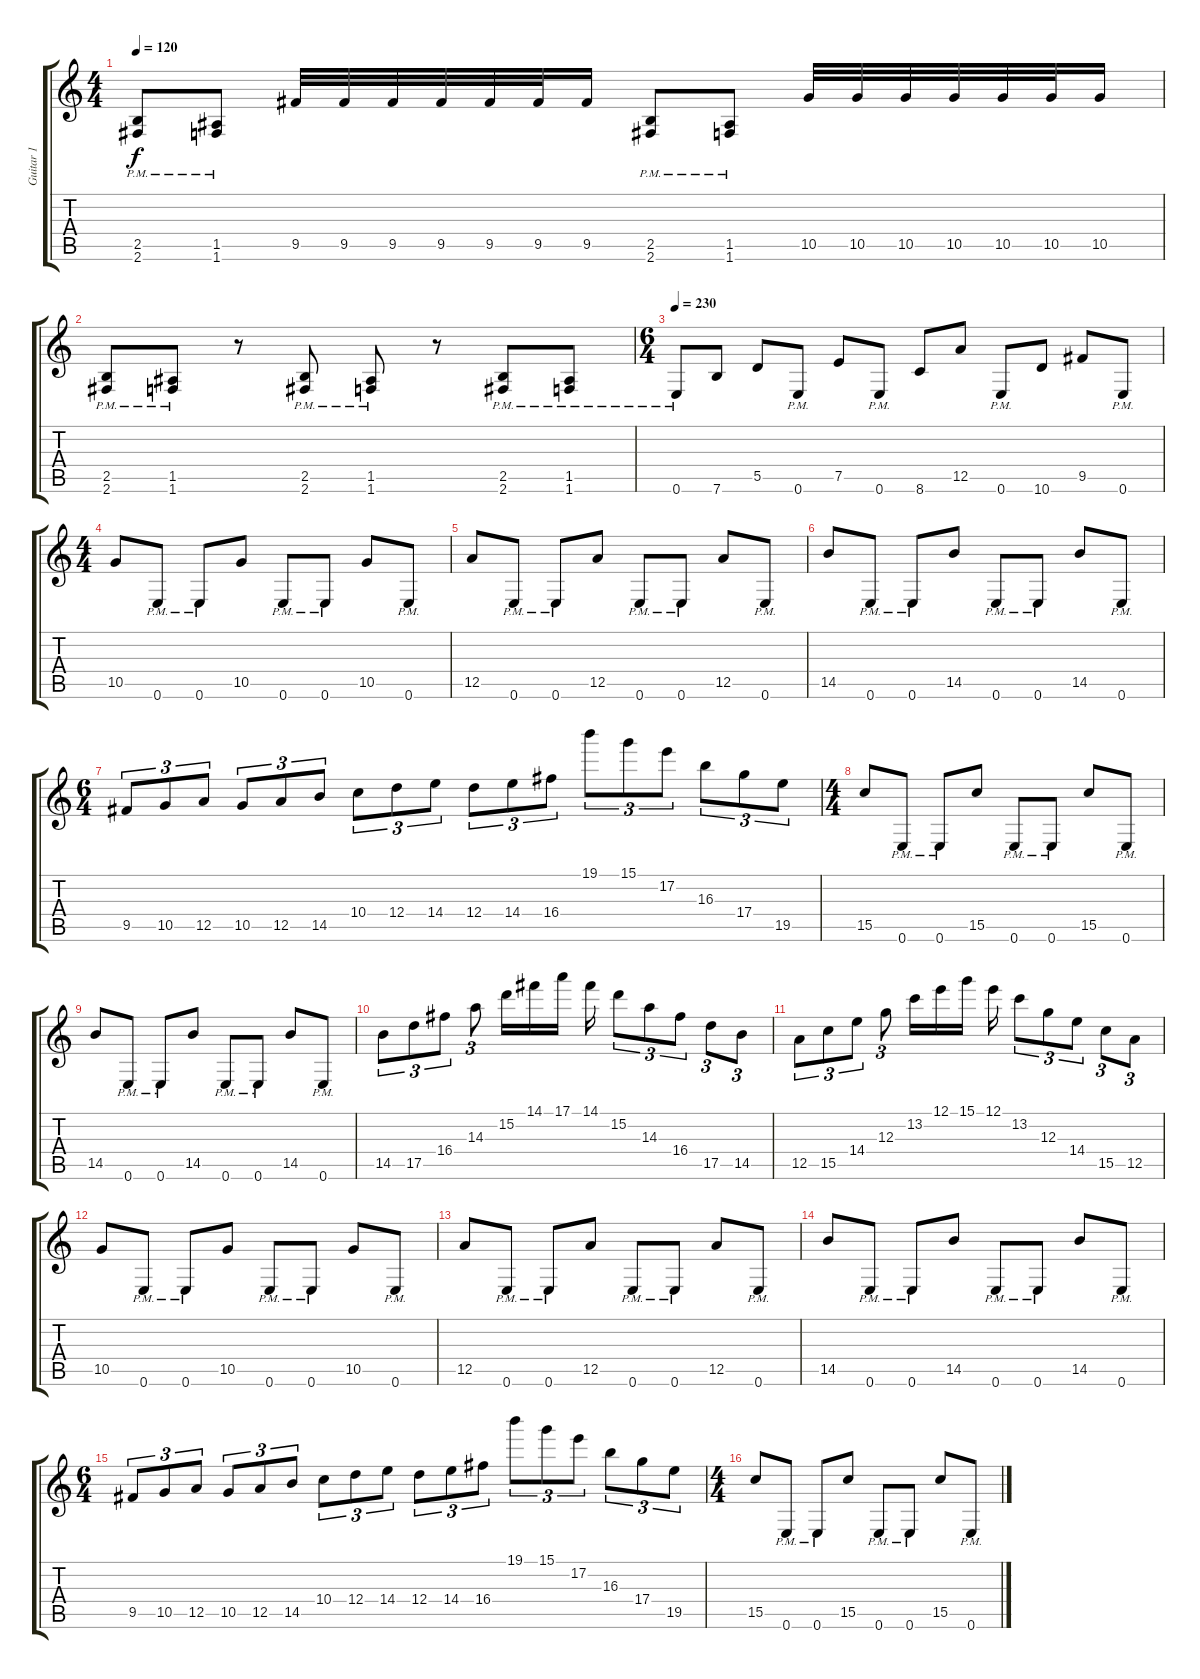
\track ("Guitar 1" "Guitar 1") {instrument distortionguitar}
\staff {score tabs}
\tuning (E4 B3 G3 D3 A2 E2) {hide}
\ts (4 4)
\tempo 120
\clef g2
\ks c
(2.5{pm} 2.6{pm}).8{dy f} (1.5{pm} 1.6{pm}).8 9.5.32 9.5.32 9.5.32 9.5.32 9.5.32 9.5.32 9.5.16 (2.5{pm} 2.6{pm}).8 (1.5{pm} 1.6{pm}).8 10.5.32 10.5.32 10.5.32 10.5.32 10.5.32 10.5.32 10.5.16 |
(2.5{pm} 2.6{pm}).8 (1.5{pm} 1.6{pm}).8 r.8 (2.5{pm} 2.6{pm}).8 (1.5{pm} 1.6{pm}).8 r.8 (2.5{pm} 2.6{pm}).8 (1.5{pm} 1.6{pm}).8 |
\ts (6 4)
\tempo 230
0.6{pm}.8 7.6.8 5.5.8 0.6{pm}.8 7.5.8 0.6{pm}.8 8.6.8 12.5.8 0.6{pm}.8 10.6.8 9.5.8 0.6{pm}.8 |
\ts (4 4)
10.5.8 0.6{pm}.8 0.6{pm}.8 10.5.8 0.6{pm}.8 0.6{pm}.8 10.5.8 0.6{pm}.8 |
12.5.8 0.6{pm}.8 0.6{pm}.8 12.5.8 0.6{pm}.8 0.6{pm}.8 12.5.8 0.6{pm}.8 |
14.5.8 0.6{pm}.8 0.6{pm}.8 14.5.8 0.6{pm}.8 0.6{pm}.8 14.5.8 0.6{pm}.8 |
\ts (6 4)
9.5.8{tu (3 2)} 10.5.8{tu (3 2)} 12.5.8{tu (3 2)} 10.5.8{tu (3 2)} 12.5.8{tu (3 2)} 14.5.8{tu (3 2)} 10.4.8{tu (3 2)} 12.4.8{tu (3 2)} 14.4.8{tu (3 2)} 12.4.8{tu (3 2)} 14.4.8{tu (3 2)} 16.4.8{tu (3 2)} 19.1.8{tu (3 2)} 15.1.8{tu (3 2)} 17.2.8{tu (3 2)} 16.3.8{tu (3 2)} 17.4.8{tu (3 2)} 19.5.8{tu (3 2)} |
\ts (4 4)
15.5.8 0.6{pm}.8 0.6{pm}.8 15.5.8 0.6{pm}.8 0.6{pm}.8 15.5.8 0.6{pm}.8 |
14.5.8 0.6{pm}.8 0.6{pm}.8 14.5.8 0.6{pm}.8 0.6{pm}.8 14.5.8 0.6{pm}.8 |
14.5.8{tu (3 2)} 17.5.8{tu (3 2)} 16.4.8{tu (3 2)} 14.3.8{tu (3 2)} 15.2.16 14.1.16 17.1.16 14.1.16 15.2.8{tu (3 2)} 14.3.8{tu (3 2)} 16.4.8{tu (3 2)} 17.5.8{tu (3 2)} 14.5.8{tu (3 2)} |
12.5.8{tu (3 2)} 15.5.8{tu (3 2)} 14.4.8{tu (3 2)} 12.3.8{tu (3 2)} 13.2.16 12.1.16 15.1.16 12.1.16 13.2.8{tu (3 2)} 12.3.8{tu (3 2)} 14.4.8{tu (3 2)} 15.5.8{tu (3 2)} 12.5.8{tu (3 2)} |
10.5.8 0.6{pm}.8 0.6{pm}.8 10.5.8 0.6{pm}.8 0.6{pm}.8 10.5.8 0.6{pm}.8 |
12.5.8 0.6{pm}.8 0.6{pm}.8 12.5.8 0.6{pm}.8 0.6{pm}.8 12.5.8 0.6{pm}.8 |
14.5.8 0.6{pm}.8 0.6{pm}.8 14.5.8 0.6{pm}.8 0.6{pm}.8 14.5.8 0.6{pm}.8 |
\ts (6 4)
9.5.8{tu (3 2)} 10.5.8{tu (3 2)} 12.5.8{tu (3 2)} 10.5.8{tu (3 2)} 12.5.8{tu (3 2)} 14.5.8{tu (3 2)} 10.4.8{tu (3 2)} 12.4.8{tu (3 2)} 14.4.8{tu (3 2)} 12.4.8{tu (3 2)} 14.4.8{tu (3 2)} 16.4.8{tu (3 2)} 19.1.8{tu (3 2)} 15.1.8{tu (3 2)} 17.2.8{tu (3 2)} 16.3.8{tu (3 2)} 17.4.8{tu (3 2)} 19.5.8{tu (3 2)} |
\ts (4 4)
15.5.8 0.6{pm}.8 0.6{pm}.8 15.5.8 0.6{pm}.8 0.6{pm}.8 15.5.8 0.6{pm}.8
